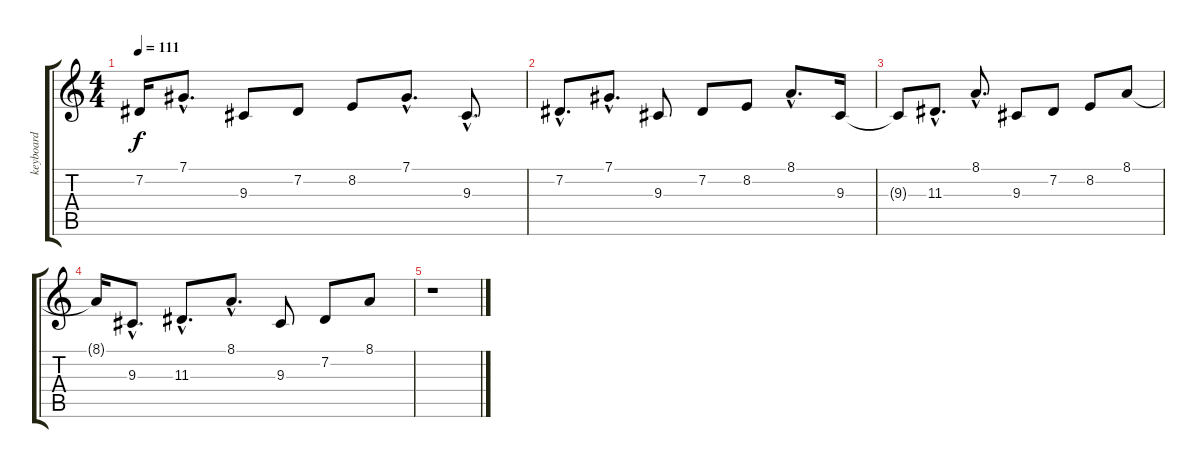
\track ("keyboard" "keyboard") {instrument brightacousticpiano}
\staff {score tabs}
\tuning (Db4 Ab3 E3 B2 Gb2 Db2) {hide}
\ts (4 4)
\tempo 111
\clef g2
\ks c
7.2{t}.16{dy f} 7.1{hac}.8{d} 9.3.8 7.2.8 8.2.8 7.1{hac}.8{d} 9.3{hac}.8{d} |
7.2{hac}.8{d} 7.1{hac}.8{d} 9.3.8 7.2.8 8.2.8 8.1{hac}.8{d} 9.3.16 |
9.3{t}.8 11.3{hac}.8{d} 8.1{hac}.8{d} 9.3.8 7.2.8 8.2.8 8.1.8 |
8.1{t}.16 9.3{hac}.8{d} 11.3{hac}.8{d} 8.1{hac}.8{d} 9.3.8 7.2.8 8.1.8 |
r.1
